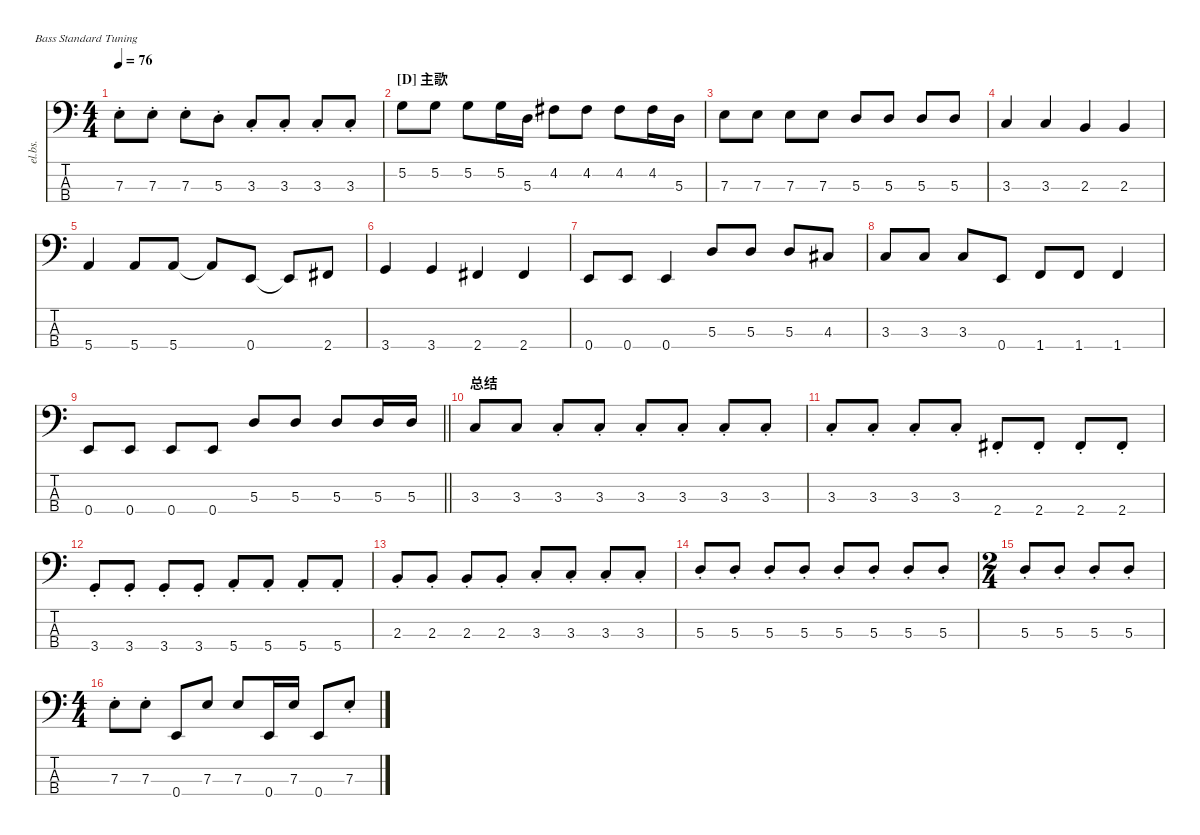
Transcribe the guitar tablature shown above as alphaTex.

\defaultSystemsLayout 4
\hideDynamics
\bracketExtendMode nobrackets
\track ("Electric Bass" "el.bs.") {instrument electricbassfinger}
\staff {score tabs}
\tuning (G2 D2 A1 E1)
\ts (4 4)
\tempo 76
\clef f4
\ks c
7.3{st}.8{dy mf beam Down} 7.3{st}.8{beam Down} 7.3{st}.8{beam Down} 5.3{st}.8{beam Down} 3.3{st}.8{beam Up} 3.3{st}.8{beam Up} 3.3{st}.8{beam Up} 3.3{st}.8{beam Up} |
\section ("D" "主歌")
5.2.8{beam Down} 5.2.8{beam Down} 5.2.8{beam Down} 5.2.16{beam Down} 5.3.16{beam Down} 4.2{acc #}.8{beam Down} 4.2{acc #}.8{beam Down} 4.2{acc #}.8{beam Down} 4.2{acc #}.16{beam Down} 5.3.16{beam Down} |
7.3.8{beam Down} 7.3.8{beam Down} 7.3.8{beam Down} 7.3.8{beam Down} 5.3.8{beam Up} 5.3.8{beam Up} 5.3.8{beam Up} 5.3.8{beam Up} |
3.3.4{beam Up} 3.3.4{beam Up} 2.3.4{beam Up} 2.3.4{beam Up} |
5.4.4{beam Up} 5.4.8{beam Up} 5.4.8{beam Up} 5.4{t}.8{beam Up} 0.4.8{beam Up} 0.4{t}.8{beam Up} 2.4{acc #}.8{beam Up} |
3.4.4{beam Up} 3.4.4{beam Up} 2.4{acc #}.4{beam Up} 2.4{acc #}.4{beam Up} |
0.4.8{beam Up} 0.4.8{beam Up} 0.4.4{beam Up} 5.3.8{beam Up} 5.3.8{beam Up} 5.3.8{beam Up} 4.3{acc #}.8{beam Up} |
3.3.8{beam Up} 3.3.8{beam Up} 3.3.8{beam Up} 0.4.8{beam Up} 1.4.8{beam Up} 1.4.8{beam Up} 1.4.4{beam Up} |
\barLineRight lightlight
0.4.8{beam Up} 0.4.8{beam Up} 0.4.8{beam Up} 0.4.8{beam Up} 5.3.8{beam Up} 5.3.8{beam Up} 5.3.8{beam Up} 5.3.16{beam Up} 5.3.16{beam Up} |
\section ("" "总结")
3.3.8{beam Up} 3.3.8{beam Up} 3.3{st}.8{beam Up} 3.3{st}.8{beam Up} 3.3{st}.8{beam Up} 3.3{st}.8{beam Up} 3.3{st}.8{beam Up} 3.3{st}.8{beam Up} |
3.3{st}.8{beam Up} 3.3{st}.8{beam Up} 3.3{st}.8{beam Up} 3.3{st}.8{beam Up} 2.4{st acc #}.8{beam Up} 2.4{st acc #}.8{beam Up} 2.4{st acc #}.8{beam Up} 2.4{st acc #}.8{beam Up} |
3.4{st}.8{beam Up} 3.4{st}.8{beam Up} 3.4{st}.8{beam Up} 3.4{st}.8{beam Up} 5.4{st}.8{beam Up} 5.4{st}.8{beam Up} 5.4{st}.8{beam Up} 5.4{st}.8{beam Up} |
2.3{st}.8{beam Up} 2.3{st}.8{beam Up} 2.3{st}.8{beam Up} 2.3{st}.8{beam Up} 3.3{st}.8{beam Up} 3.3{st}.8{beam Up} 3.3{st}.8{beam Up} 3.3{st}.8{beam Up} |
5.3{st}.8{beam Up} 5.3{st}.8{beam Up} 5.3{st}.8{beam Up} 5.3{st}.8{beam Up} 5.3{st}.8{beam Up} 5.3{st}.8{beam Up} 5.3{st}.8{beam Up} 5.3{st}.8{beam Up} |
\ts (2 4)
\beaming (8 2 2)
5.3{st}.8{beam Up} 5.3{st}.8{beam Up} 5.3{st}.8{beam Up} 5.3{st}.8{beam Up} |
\ts (4 4)
\beaming (8 2 2 2 2)
7.3{st}.8{beam Down} 7.3{st}.8{beam Down} 0.4.8{beam Up} 7.3.8{beam Up} 7.3.8{beam Up} 0.4.16{beam Up} 7.3.16{beam Up} 0.4.8{beam Up} 7.3{st}.8{beam Up}
